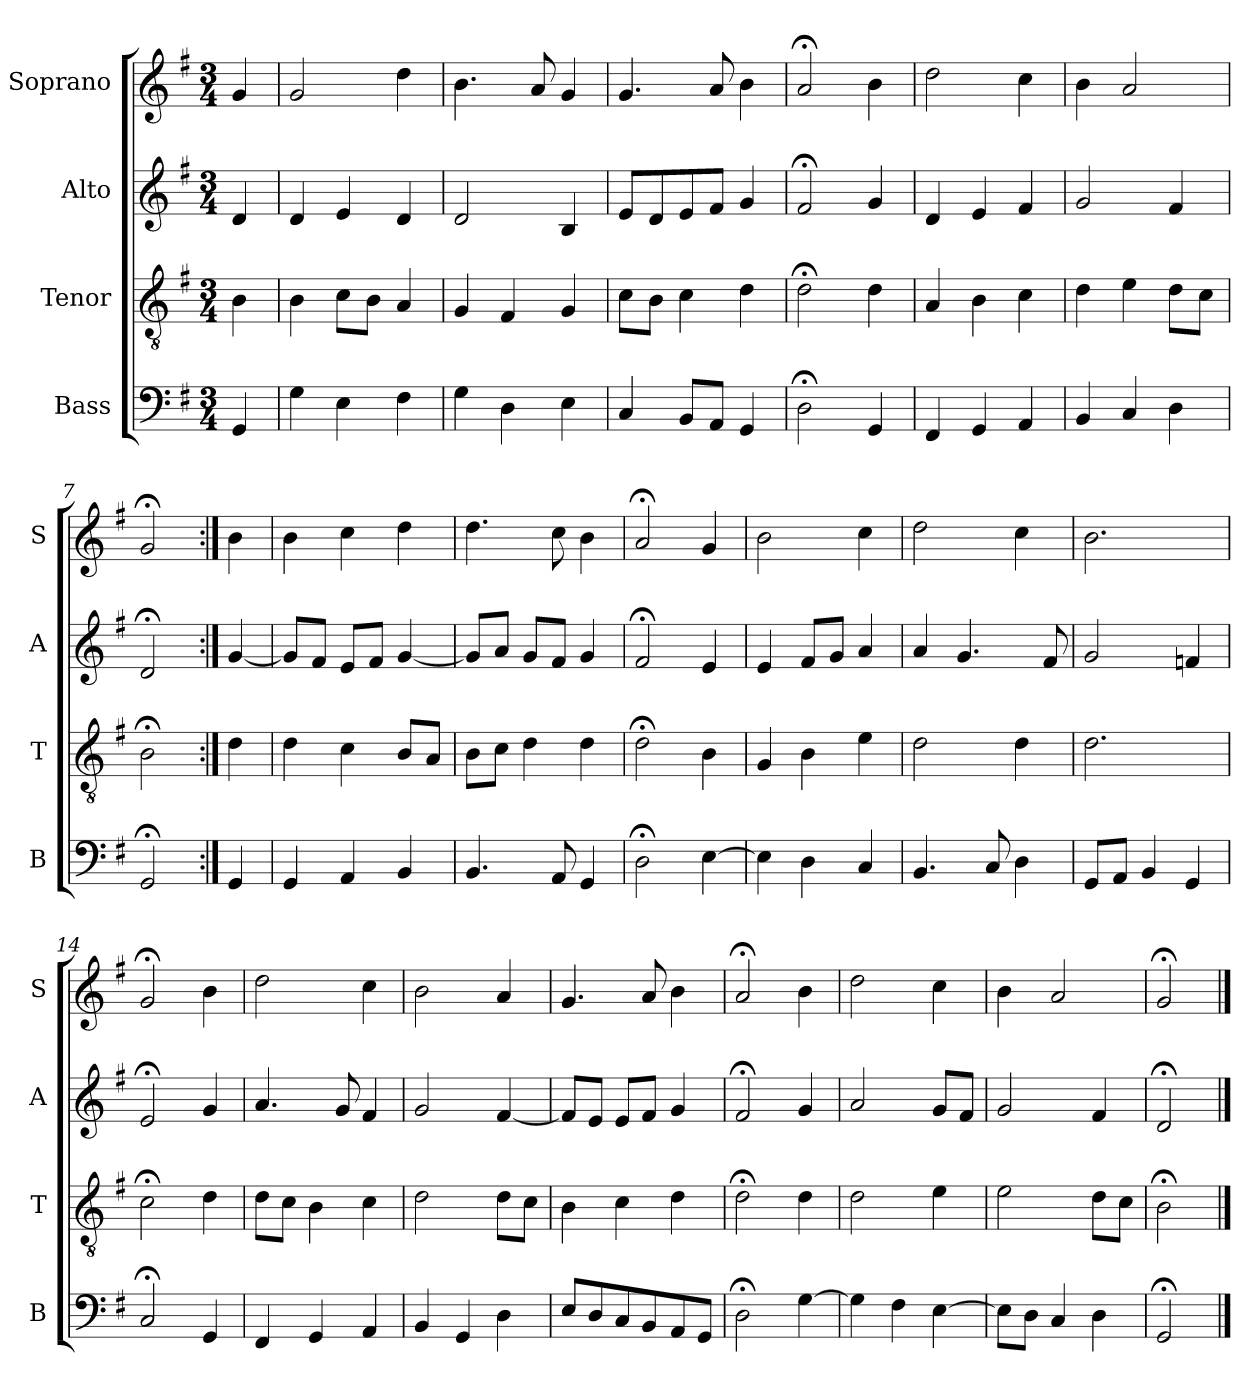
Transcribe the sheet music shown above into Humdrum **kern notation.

**kern	**kern	**kern	**kern
*part4	*part3	*part2	*part1
*staff4	*staff3	*staff2	*staff1
*I"Bass	*I"Tenor	*I"Alto	*I"Soprano
*I'B	*I'T	*I'A	*I'S
*clefF4	*clefGv2	*clefG2	*clefG2
*k[f#]	*k[f#]	*k[f#]	*k[f#]
*G:	*G:	*G:	*G:
*M3/4	*M3/4	*M3/4	*M3/4
*MM100	*MM100	*MM100	*MM100
=	=	=	=
4GG	4B	4d	4g
=1	=1	=1	=1
4G	4B	4d	2g
4E	8cL	4e	.
.	8BJ	.	.
4F#	4A	4d	4dd
=2	=2	=2	=2
4G	4G	2d	4.b
4D	4F#	.	.
.	.	.	8a
4E	4G	4B	4g
=3	=3	=3	=3
4C	8cL	8eL	4.g
.	8BJ	8d	.
8BBL	4c	8e	.
8AAJ	.	8f#J	8a
4GG	4d	4g	4b
=4	=4	=4	=4
2D;<	2d;<	2f#;<	2a;<
4GG	4d	4g	4b
=5	=5	=5	=5
4FF#	4A	4d	2dd
4GG	4B	4e	.
4AA	4c	4f#	4cc
=6	=6	=6	=6
4BB	4d	2g	4b
4C	4e	.	2a
4D	8dL	4f#	.
.	8cJ	.	.
=7	=7	=7	=7
2GG;<	2B;<	2d;<	2g;<
=:|!	=:|!	=:|!	=:|!
4GG	4d	[4g	4b
=8	=8	=8	=8
4GG	4d	8gL]	4b
.	.	8f#J	.
4AA	4c	8eL	4cci
.	.	8f#iJ	.
4BB	8BL	[4gi	4ddi
.	8AJ	.	.
=9	=9	=9	=9
4.BB	8BL	8giL]	4.dd
.	8cJ	8aJ	.
.	4d	8gL	.
8AA	.	8f#J	8cc
4GG	4d	4g	4b
=10	=10	=10	=10
2D;<	2d;<	2f#;<	2a;<
[4E	4B	4ei	4g
=11	=11	=11	=11
4E]	4Gi	4ei	2b
4D	4Bi	8f#iL	.
.	.	8gJ	.
4C	4e	4a	4cc
=12	=12	=12	=12
4.BB	2d	4a	2dd
.	.	4.g	.
8C	.	.	.
4D	4d	.	4cc
.	.	8f#	.
=13	=13	=13	=13
8GGL	2.d	2g	2.b
8AAJ	.	.	.
4BB	.	.	.
4GG	.	4fn	.
=14	=14	=14	=14
2C;<	2c;<	2e;<	2g;<
4GG	4d	4g	4b
=15	=15	=15	=15
4FF#	8dL	4.a	2dd
.	8cJ	.	.
4GG	4B	.	.
.	.	8g	.
4AA	4c	4f#	4cc
=16	=16	=16	=16
4BB	2d	2g	2b
4GG	.	.	.
4D	8dL	[4f#	4a
.	8cJ	.	.
=17	=17	=17	=17
8EL	4B	8f#L]	4.g
8D	.	8eJ	.
8C	4c	8eL	.
8BB	.	8f#J	8a
8AA	4d	4g	4b
8GGJ	.	.	.
=18	=18	=18	=18
2D;<	2d;<	2f#;<	2a;<
[4G	4d	4g	4b
=19	=19	=19	=19
4G]	2d	2a	2dd
4F#	.	.	.
[4E	4e	8gL	4cc
.	.	8f#J	.
=20	=20	=20	=20
8EL]	2e	2g	4b
8DJ	.	.	.
4C	.	.	2a
4D	8dL	4f#	.
.	8cJ	.	.
=21	=21	=21	=21
2GG;<	2B;<	2d;<	2g;<
==	==	==	==
*-	*-	*-	*-
